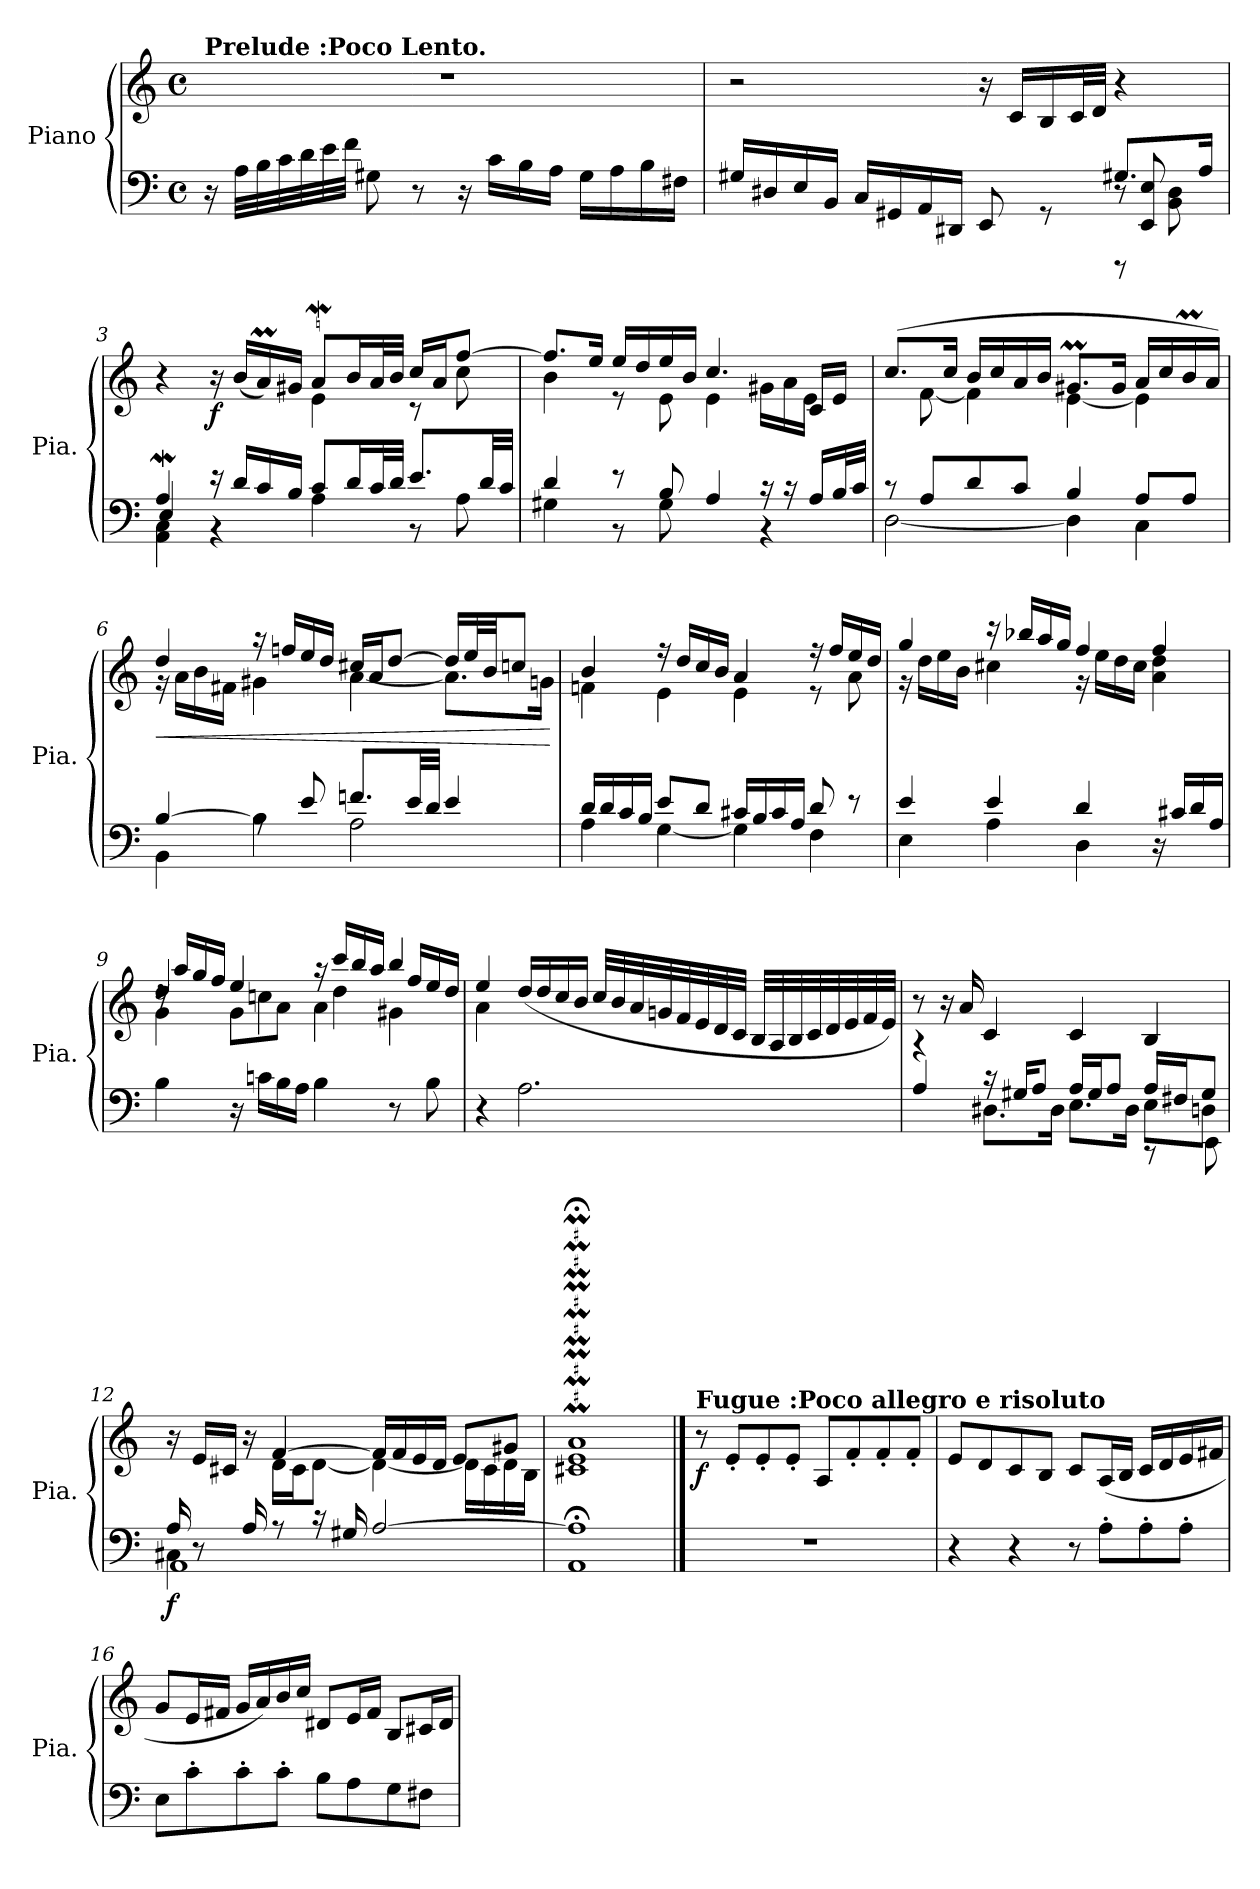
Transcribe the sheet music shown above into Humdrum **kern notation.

**kern	**kern	**dynam
*part1	*part1	*part1
*staff2	*staff1	*staff1/2
*I"Piano	*	*
*I'Pia.	*	*
*clefF4	*clefG2	*
*k[]	*k[]	*
*M4/4	*M4/4	*
*met(c)	*met(c)	*
*MM60	*MM60	*
=1	=1	=1
!	!LO:TX:a:B:t=Prelude &colon;Poco Lento.	!
16r	1r	.
32A\LLL	.	.
32B\	.	.
32c\	.	.
32d\	.	.
32e\	.	.
32f\JJJ	.	.
8G#X\	.	.
8r	.	.
16r	.	.
16c\LL	.	.
16B\	.	.
16A\JJ	.	.
16G#\LL	.	.
16A\	.	.
16B\	.	.
16F#X\JJ	.	.
=2	=2	=2
*^	*	*
*	*^	*	*
16G#X/LL	2.ryy	2.ryy	2r	.
16D#X/	.	.	.	.
16E/	.	.	.	.
16BB/JJ	.	.	.	.
16C/LL	.	.	.	.
16GG#X/	.	.	.	.
16AA/	.	.	.	.
16DD#X/JJ	.	.	.	.
8EE/	.	.	16r	.
.	.	.	16c/LL	.
8rGG	.	.	16B/	.
.	.	.	32c/L	.
.	.	.	32d/JJJ	.
8.G#X/L	8r	8rDDD	4r	.
.	8BB\ 8D#\	8EE/ 8E/	.	.
16A/Jk	.	.	.	.
!!LO:LB:g=z
=3	=3	=3	=3	=3
*	*	*	*^	*
4AW/	4AA\ 4C\	4E/	4r	2ryy	.
!	!	!	!	!	!LO:DY:b
16r	4r	2.ryy	16r	.	f
16d/LL	.	.	(16b/LL	.	.
16c/	.	.	16aM/)	.	.
16B/JJ	.	.	16g#X/JJ	.	.
8c/L	4A\	.	8aW/L	4e\	.
16d/L	.	.	16b/L	.	.
32c/L	.	.	32a/L	.	.
32d/JJJ	.	.	32b/JJJ	.	.
8.e/L	8r	.	16cc/LL	8r	.
.	.	.	16a/J	.	.
.	8A\	.	[8ff/J	8cc\	.
32d/LL	.	.	.	.	.
32c/JJJ	.	.	.	.	.
*	*v	*v	*	*	*
=4	=4	=4	=4	=4
4d/	4G#X\	8.ff/L]	4b\	.
.	.	16ee/Jk	.	.
8r	8r	16ee/LL	8r	.
.	.	16dd/	.	.
8B/	8G#\	16ee/	8e\	.
.	.	16b/JJ	.	.
4A/	4ryy	4.cc/	4e\	.
16r	4r	.	16g#X\LL	.
16r	.	.	16a\	.
16A/LL	.	16c/LL	16e\JJ	.
32B/L	.	16e/JJ	16ryy	.
32c/JJJ	.	.	.	.
!!LO:LB:g=z	!!
=5	=5	=5	=5	=5
8r	[2D\	(8.cc/L	8ryy	.
8A/L	.	.	[8f\	.
.	.	16cc/Jk	.	.
8d/	.	16b/LL	4f\]	.
.	.	16cc/	.	.
8c/J	.	16a/	.	.
.	.	16b/JJ	.	.
4B/	4D\]	8.g#Xm/L	[4e\	.
.	.	16g#/Jk	.	.
8A/L	4C\	16a/LL	4e\]	.
.	.	16cc/	.	.
8A/J	.	16bm/	.	.
.	.	16a/JJ)	.	.
=6	=6	=6	=6	=6
!	!	!	!	!LO:HP:b
[4B/	4BB\	4dd/	16r	<
.	.	.	16a\LL	.
.	.	.	16b\	.
.	.	.	16f#X\JJ	.
8rA	4B\]	16r	4g#X\	.
.	.	16ffn/LL	.	.
8e/	.	16ee/	.	.
.	.	16dd/JJ	.	.
8.fn/L	2A\	16cc#X/LL	[4a\	.
.	.	16a/J	.	.
.	.	[8dd/J	.	.
32e/LL	.	.	.	.
32d/JJJ	.	.	.	.
4e/	.	16dd/LL]	8.a\L]	.
.	.	32ee/L	.	.
.	.	32b/JJ	.	.
.	.	8ccn/J	.	.
.	.	.	16gn\Jk	.
*v	*v	*	*	*
*	*v	*v	*
.	.	[
!!LO:LB:g=z
=7	=7	=7
*^	*^	*
16d/LL	4A\	4b/	4fn\	.
16d/	.	.	.	.
16c/	.	.	.	.
16B/JJ	.	.	.	.
8e/L	[4G\	16r	4e\	.
.	.	16dd/LL	.	.
8d/J	.	16cc/	.	.
.	.	16b/JJ	.	.
16c#X/LL	4G\]	4a/	4e\	.
16B/	.	.	.	.
16c#/	.	.	.	.
16A/JJ	.	.	.	.
8d/	4F\	16r	8r	.
.	.	16ff/LL	.	.
8r	.	16ee/	8a\	.
.	.	16dd/JJ	.	.
=8	=8	=8	=8	=8
4e/	4E\	4gg/	16r	.
.	.	.	16dd\LL	.
.	.	.	16ee\	.
.	.	.	16b\JJ	.
4e/	4A\	16r	4cc#X\	.
.	.	16bb-X/LL	.	.
.	.	16aa/	.	.
.	.	16gg/JJ	.	.
4d/	4D\	4ff/	16r	.
.	.	.	16ee\LL	.
.	.	.	16dd\	.
.	.	.	16cc#\JJ	.
16r	4ryy	4ff/	4a\ 4dd\	.
16c#X/LL	.	.	.	.
16d/	.	.	.	.
16A/JJ	.	.	.	.
*v	*v	*	*	*
!!LO:LB:g=z
=9	=9	=9	=9
*	*	*^	*
4B\	16rdd	4g\	4dd/	.
.	16aa/LL	.	.	.
.	16gg/	.	.	.
.	16ff/JJ	.	.	.
16r	4ee/	16ryy	8g\L	.
16cn\LL	.	4ccn\	.	.
16B\	.	.	8a\J	.
16A\JJ	.	.	.	.
4B\	16raa	.	4a\	.
.	16ccc/LL	4dd\	.	.
.	16bb/	.	.	.
.	16aa/JJ	.	.	.
8r	4bb/	.	4g#X\	.
.	.	16ff/LL	.	.
8B\	.	16ee/	.	.
.	.	16dd/JJ	.	.
*	*	*v	*v	*
=10	=10	=10	=10
4r	4ee/	4a\	.
2.A\	(16dd/LL	2.ryy	.
.	16dd/	.	.
.	16cc/	.	.
.	16b/JJ	.	.
.	32cc/LLL	.	.
.	32b/	.	.
.	32a/	.	.
.	32gn/	.	.
.	32f/	.	.
.	32e/	.	.
.	32d/	.	.
.	32c/JJJ	.	.
.	32B/LLL	.	.
.	32A/	.	.
.	32B/	.	.
.	32c/	.	.
.	32d/	.	.
.	32e/	.	.
.	32f/	.	.
.	32e/JJJ)	.	.
*	*v	*v	*
!!LO:PB:g=z
=11	=11	=11
*^	*	*
*	*^	*	*
4A/	4rb	2.ryy	8r	.
.	.	.	16r	.
.	.	.	16a/	.
16r	8.D#X\L	.	4c/	.
16G#X/KL	.	.	.	.
8A/J	.	.	.	.
.	16D#\Jk	.	.	.
16A/LL	8.E\L	.	4c/	.
16G#/J	.	.	.	.
8A/J	.	.	.	.
.	16D#\Jk	.	.	.
16A/LL	8E\L	8rCC	4B/	.
16F#X/J	.	.	.	.
8G#/J	8Dn\J	8EE\	.	.
=12	=12	=12	=12	=12
*	*	*	*^	*
!	!	!	!	!	!LO:DY:b=2
16A/	4C#X\	1AA	16r	4ryy	f
8r	.	.	16e/LL	.	.
.	.	.	16c#X/JJ	.	.
16A/	.	.	16r	.	.
8r	2.ryy	.	[4f/	16d\LL	.
.	.	.	.	16c#\J	.
16r	.	.	.	[8d\J	.
16G#X/	.	.	.	.	.
*	*	*	*MM40	*	*
[2A/	.	.	16f/LL]	4d\_	.
.	.	.	16f/	.	.
.	.	.	16e/	.	.
.	.	.	16d/JJ	.	.
.	.	.	8e/L	16d\LL]	.
.	.	.	.	16c#\	.
.	.	.	8g#X/J	16d\	.
.	.	.	.	16B\JJ	.
*v	*v	*v	*	*	*
*	*v	*v	*
=13	=13	=13
1AA; 1A];	1c#X;<M 1e;<M 1a;<M	.
!!LO:PB:g=z
==14	==14	==14
!	!LO:TX:a:B:t=Fugue &colon;Poco allegro e risoluto	!
!	!	!LO:DY:b
1r	8r	f
.	8e'/L	.
.	8e'/	.
.	8e'/J	.
.	8A/L	.
.	8f'/	.
.	8f'/	.
.	8f'/J	.
!!LO:LB:g=z
=15	=15	=15
4r	8e/L	.
.	8d/	.
4r	8c/	.
.	8B/J	.
8r	8c/L	.
8A'\L	(16A/L	.
.	16B/JJ	.
8A'\	16c/LL	.
.	16d/	.
8A'\J	16e/	.
.	16f#X/JJ	.
=16	=16	=16
8E\L	8g/L	.
8c'\	16e/L	.
.	16f#X/JJ	.
8c'\	16g/LL	.
.	16a/)	.
8c'\J	16b/	.
.	16cc/JJ	.
8B\L	8d#X/L	.
8A\	16e/L	.
.	16f#/JJ	.
8G\	8B/L	.
8F#X\J	16c#X/L	.
.	16d#/JJ	.
=	=	=
*-	*-	*-
